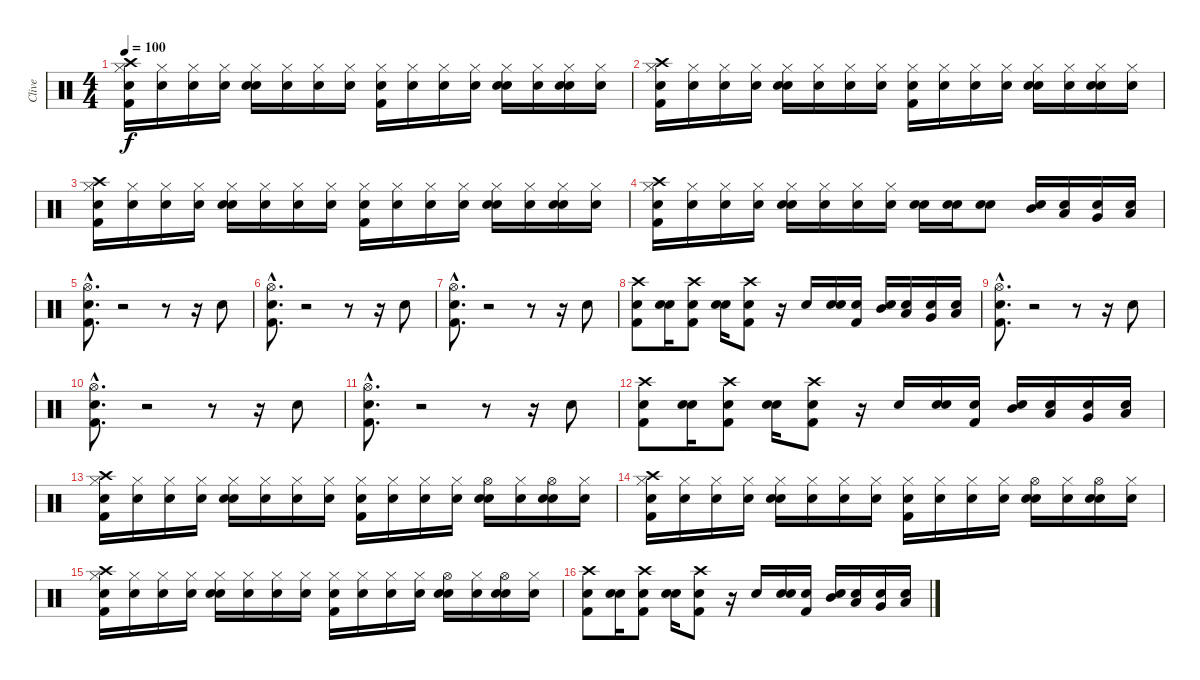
\track ("Clive" "Clive") {instrument percussion}
\staff {score}
\articulation defaults
\ts (4 4)
\tempo 100
\clef neutral
\ks c
("Snare (hit)" "Kick (hit) 2" "Hi-Hat (closed)" "Crash high (hit)").16{dy f} ("Snare (hit)" "Hi-Hat (closed)").16 ("Snare (hit)" "Hi-Hat (closed)").16 ("Snare (hit)" "Hi-Hat (closed)").16 ("Snare (hit)" "Snare (hit) 2" "Hi-Hat (closed)").16 ("Snare (hit)" "Hi-Hat (closed)").16 ("Snare (hit)" "Hi-Hat (closed)").16 ("Snare (hit)" "Hi-Hat (closed)").16 ("Snare (hit)" "Kick (hit) 2" "Hi-Hat (closed)").16 ("Snare (hit)" "Hi-Hat (closed)").16 ("Snare (hit)" "Hi-Hat (closed)").16 ("Snare (hit)" "Hi-Hat (closed)").16 ("Snare (hit)" "Snare (hit) 2" "Hi-Hat (closed)").16 ("Snare (hit)" "Hi-Hat (closed)").16 ("Snare (hit)" "Snare (hit) 2" "Hi-Hat (closed)").16 ("Snare (hit)" "Hi-Hat (closed)").16 |
("Snare (hit)" "Kick (hit) 2" "Hi-Hat (closed)" "Crash high (hit)").16 ("Snare (hit)" "Hi-Hat (closed)").16 ("Snare (hit)" "Hi-Hat (closed)").16 ("Snare (hit)" "Hi-Hat (closed)").16 ("Snare (hit)" "Snare (hit) 2" "Hi-Hat (closed)").16 ("Snare (hit)" "Hi-Hat (closed)").16 ("Snare (hit)" "Hi-Hat (closed)").16 ("Snare (hit)" "Hi-Hat (closed)").16 ("Snare (hit)" "Kick (hit) 2" "Hi-Hat (closed)").16 ("Snare (hit)" "Hi-Hat (closed)").16 ("Snare (hit)" "Hi-Hat (closed)").16 ("Snare (hit)" "Hi-Hat (closed)").16 ("Snare (hit)" "Snare (hit) 2" "Hi-Hat (closed)").16 ("Snare (hit)" "Hi-Hat (closed)").16 ("Snare (hit)" "Snare (hit) 2" "Hi-Hat (closed)").16 ("Snare (hit)" "Hi-Hat (closed)").16 |
("Snare (hit)" "Kick (hit) 2" "Hi-Hat (closed)" "Crash high (hit)").16 ("Snare (hit)" "Hi-Hat (closed)").16 ("Snare (hit)" "Hi-Hat (closed)").16 ("Snare (hit)" "Hi-Hat (closed)").16 ("Snare (hit)" "Snare (hit) 2" "Hi-Hat (closed)").16 ("Snare (hit)" "Hi-Hat (closed)").16 ("Snare (hit)" "Hi-Hat (closed)").16 ("Snare (hit)" "Hi-Hat (closed)").16 ("Snare (hit)" "Kick (hit) 2" "Hi-Hat (closed)").16 ("Snare (hit)" "Hi-Hat (closed)").16 ("Snare (hit)" "Hi-Hat (closed)").16 ("Snare (hit)" "Hi-Hat (closed)").16 ("Snare (hit)" "Snare (hit) 2" "Hi-Hat (closed)").16 ("Snare (hit)" "Hi-Hat (closed)").16 ("Snare (hit)" "Snare (hit) 2" "Hi-Hat (closed)").16 ("Snare (hit)" "Hi-Hat (closed)").16 |
("Snare (hit)" "Kick (hit) 2" "Hi-Hat (closed)" "Crash high (hit)").16 ("Snare (hit)" "Hi-Hat (closed)").16 ("Snare (hit)" "Hi-Hat (closed)").16 ("Snare (hit)" "Hi-Hat (closed)").16 ("Snare (hit)" "Snare (hit) 2" "Hi-Hat (closed)").16 ("Snare (hit)" "Hi-Hat (closed)").16 ("Snare (hit)" "Hi-Hat (closed)").16 ("Snare (hit)" "Hi-Hat (closed)").16 ("Snare (hit)" "Snare (hit) 2").16 ("Snare (hit)" "Snare (hit) 2").16 ("Snare (hit)" "Snare (hit) 2").8 ("Snare (hit)" "Mid Tom (hit)").16 ("Snare (hit)" "Low Tom (hit)").16 ("Snare (hit)" "Very Low Tom (hit)").16 ("Snare (hit)" "Low Floor Tom (hit)").16 |
("Snare (hit)"{hac} "Kick (hit) 2"{hac} "Hi-Hat (open)"{hac}).8{d} r.2 r.8 r.16 "Snare (hit) 2".8 |
("Snare (hit)"{hac} "Kick (hit) 2"{hac} "Hi-Hat (open)"{hac}).8{d} r.2 r.8 r.16 "Snare (hit) 2".8 |
("Snare (hit)"{hac} "Kick (hit) 2"{hac} "Hi-Hat (open)"{hac}).8{d} r.2 r.8 r.16 "Snare (hit) 2".8 |
("Snare (hit)" "Kick (hit) 2" "Crash high (hit)").8 ("Snare (hit)" "Snare (hit) 2").16 ("Snare (hit)" "Kick (hit) 2" "Crash high (hit)").8 ("Snare (hit)" "Snare (hit) 2").16 ("Snare (hit)" "Kick (hit) 2" "Crash high (hit)").8 r.16 "Snare (hit) 2".16 ("Snare (hit)" "Snare (hit) 2").16 ("Snare (hit)" "Kick (hit) 2").16 ("Snare (hit)" "Mid Tom (hit)").16 ("Snare (hit)" "Low Tom (hit)").16 ("Snare (hit)" "Very Low Tom (hit)").16 ("Snare (hit)" "Low Floor Tom (hit)").16 |
("Snare (hit)"{hac} "Kick (hit) 2"{hac} "Hi-Hat (open)"{hac}).8{d} r.2 r.8 r.16 "Snare (hit) 2".8 |
("Snare (hit)"{hac} "Kick (hit) 2"{hac} "Hi-Hat (open)"{hac}).8{d} r.2 r.8 r.16 "Snare (hit) 2".8 |
("Snare (hit)"{hac} "Kick (hit) 2"{hac} "Hi-Hat (open)"{hac}).8{d} r.2 r.8 r.16 "Snare (hit) 2".8 |
("Snare (hit)" "Kick (hit) 2" "Crash high (hit)").8 ("Snare (hit)" "Snare (hit) 2").16 ("Snare (hit)" "Kick (hit) 2" "Crash high (hit)").8 ("Snare (hit)" "Snare (hit) 2").16 ("Snare (hit)" "Kick (hit) 2" "Crash high (hit)").8 r.16 "Snare (hit) 2".16 ("Snare (hit)" "Snare (hit) 2").16 ("Snare (hit)" "Kick (hit) 2").16 ("Snare (hit)" "Mid Tom (hit)").16 ("Snare (hit)" "Low Tom (hit)").16 ("Snare (hit)" "Very Low Tom (hit)").16 ("Snare (hit)" "Low Floor Tom (hit)").16 |
("Snare (hit)" "Kick (hit) 2" "Hi-Hat (closed)" "Crash high (hit)").16 ("Snare (hit)" "Hi-Hat (closed)").16 ("Snare (hit)" "Hi-Hat (closed)").16 ("Snare (hit)" "Hi-Hat (closed)").16 ("Snare (hit)" "Snare (hit) 2" "Hi-Hat (closed)").16 ("Snare (hit)" "Hi-Hat (closed)").16 ("Snare (hit)" "Hi-Hat (closed)").16 ("Snare (hit)" "Hi-Hat (closed)").16 ("Snare (hit)" "Kick (hit) 2" "Hi-Hat (closed)").16 ("Snare (hit)" "Hi-Hat (closed)").16 ("Snare (hit)" "Hi-Hat (closed)").16 ("Snare (hit)" "Hi-Hat (closed)").16 ("Snare (hit)" "Snare (hit) 2" "Hi-Hat (open)").16 ("Snare (hit)" "Hi-Hat (closed)").16 ("Snare (hit)" "Snare (hit) 2" "Hi-Hat (open)").16 ("Snare (hit)" "Hi-Hat (closed)").16 |
("Snare (hit)" "Kick (hit) 2" "Hi-Hat (closed)" "Crash high (hit)").16 ("Snare (hit)" "Hi-Hat (closed)").16 ("Snare (hit)" "Hi-Hat (closed)").16 ("Snare (hit)" "Hi-Hat (closed)").16 ("Snare (hit)" "Snare (hit) 2" "Hi-Hat (closed)").16 ("Snare (hit)" "Hi-Hat (closed)").16 ("Snare (hit)" "Hi-Hat (closed)").16 ("Snare (hit)" "Hi-Hat (closed)").16 ("Snare (hit)" "Kick (hit) 2" "Hi-Hat (closed)").16 ("Snare (hit)" "Hi-Hat (closed)").16 ("Snare (hit)" "Hi-Hat (closed)").16 ("Snare (hit)" "Hi-Hat (closed)").16 ("Snare (hit)" "Snare (hit) 2" "Hi-Hat (open)").16 ("Snare (hit)" "Hi-Hat (closed)").16 ("Snare (hit)" "Snare (hit) 2" "Hi-Hat (open)").16 ("Snare (hit)" "Hi-Hat (closed)").16 |
("Snare (hit)" "Kick (hit) 2" "Hi-Hat (closed)" "Crash high (hit)").16 ("Snare (hit)" "Hi-Hat (closed)").16 ("Snare (hit)" "Hi-Hat (closed)").16 ("Snare (hit)" "Hi-Hat (closed)").16 ("Snare (hit)" "Snare (hit) 2" "Hi-Hat (closed)").16 ("Snare (hit)" "Hi-Hat (closed)").16 ("Snare (hit)" "Hi-Hat (closed)").16 ("Snare (hit)" "Hi-Hat (closed)").16 ("Snare (hit)" "Kick (hit) 2" "Hi-Hat (closed)").16 ("Snare (hit)" "Hi-Hat (closed)").16 ("Snare (hit)" "Hi-Hat (closed)").16 ("Snare (hit)" "Hi-Hat (closed)").16 ("Snare (hit)" "Snare (hit) 2" "Hi-Hat (open)").16 ("Snare (hit)" "Hi-Hat (closed)").16 ("Snare (hit)" "Snare (hit) 2" "Hi-Hat (open)").16 ("Snare (hit)" "Hi-Hat (closed)").16 |
("Snare (hit)" "Kick (hit) 2" "Crash high (hit)").8 ("Snare (hit)" "Snare (hit) 2").16 ("Snare (hit)" "Kick (hit) 2" "Crash high (hit)").8 ("Snare (hit)" "Snare (hit) 2").16 ("Snare (hit)" "Kick (hit) 2" "Crash high (hit)").8 r.16 "Snare (hit) 2".16 ("Snare (hit)" "Snare (hit) 2").16 ("Snare (hit)" "Kick (hit) 2").16 ("Snare (hit)" "Mid Tom (hit)").16 ("Snare (hit)" "Low Tom (hit)").16 ("Snare (hit)" "Very Low Tom (hit)").16 ("Snare (hit)" "Low Floor Tom (hit)").16
